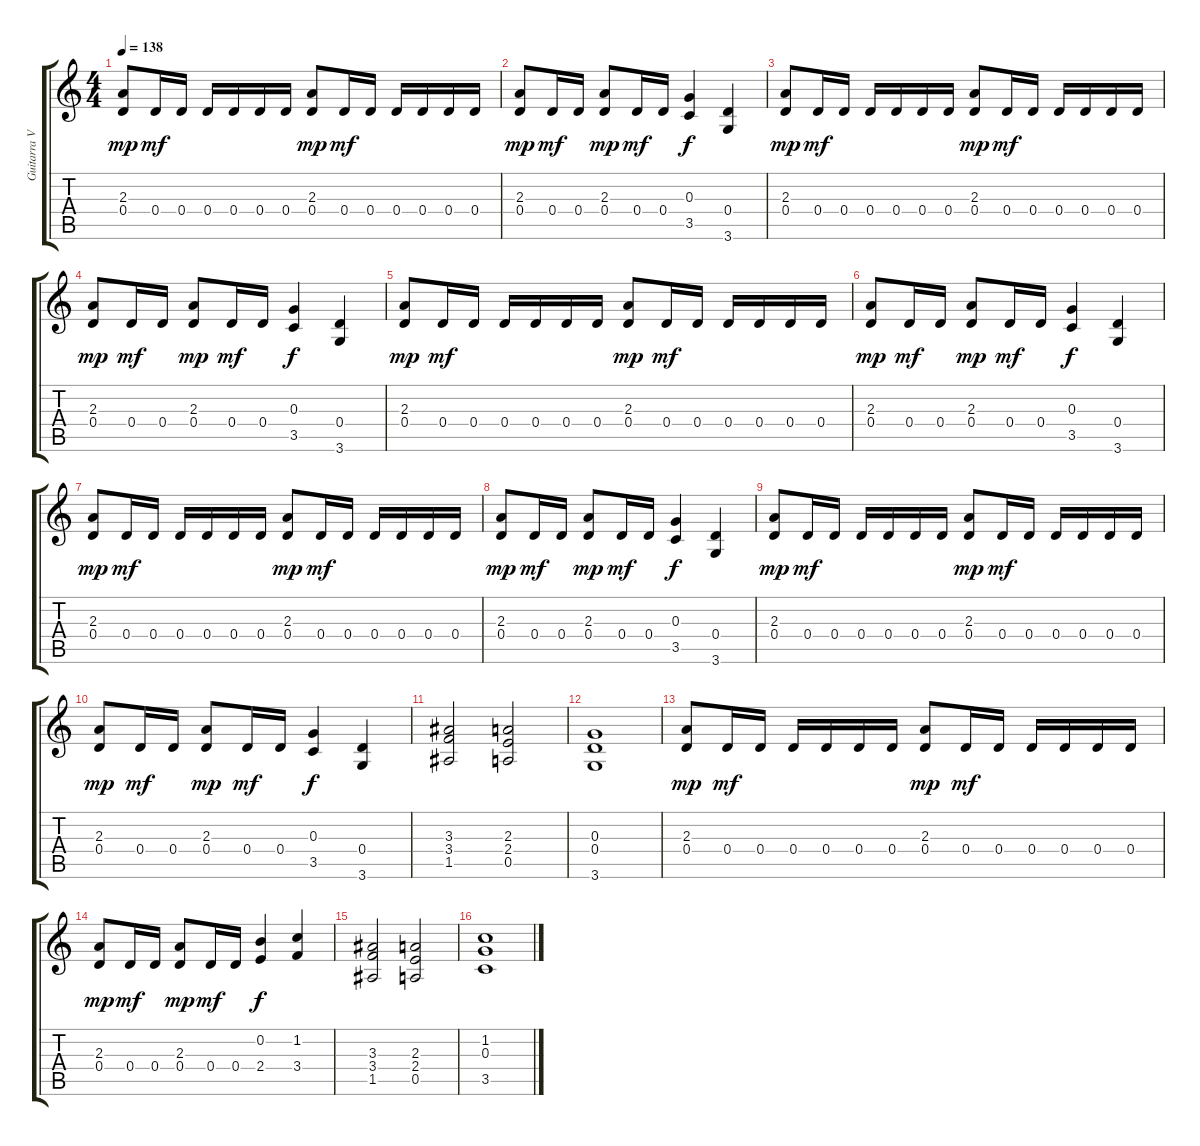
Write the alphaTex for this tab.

\track ("Guitarra V (Dist. Rítmica)" "Guitarra V") {instrument distortionguitar}
\staff {score tabs}
\tuning (E4 B3 G3 D3 A2 E2) {hide}
\ts (4 4)
\tempo 138
\clef g2
\ks c
(2.3 0.4).8{dy mp} 0.4.16{dy mf} 0.4.16 0.4.16 0.4.16 0.4.16 0.4.16 (2.3 0.4).8{dy mp} 0.4.16{dy mf} 0.4.16 0.4.16 0.4.16 0.4.16 0.4.16 |
(2.3 0.4).8{dy mp} 0.4.16{dy mf} 0.4.16 (2.3 0.4).8{dy mp} 0.4.16{dy mf} 0.4.16 (0.3 3.5).4{dy f} (0.4 3.6).4 |
(2.3 0.4).8{dy mp} 0.4.16{dy mf} 0.4.16 0.4.16 0.4.16 0.4.16 0.4.16 (2.3 0.4).8{dy mp} 0.4.16{dy mf} 0.4.16 0.4.16 0.4.16 0.4.16 0.4.16 |
(2.3 0.4).8{dy mp} 0.4.16{dy mf} 0.4.16 (2.3 0.4).8{dy mp} 0.4.16{dy mf} 0.4.16 (0.3 3.5).4{dy f} (0.4 3.6).4 |
(2.3 0.4).8{dy mp} 0.4.16{dy mf} 0.4.16 0.4.16 0.4.16 0.4.16 0.4.16 (2.3 0.4).8{dy mp} 0.4.16{dy mf} 0.4.16 0.4.16 0.4.16 0.4.16 0.4.16 |
(2.3 0.4).8{dy mp} 0.4.16{dy mf} 0.4.16 (2.3 0.4).8{dy mp} 0.4.16{dy mf} 0.4.16 (0.3 3.5).4{dy f} (0.4 3.6).4 |
(2.3 0.4).8{dy mp} 0.4.16{dy mf} 0.4.16 0.4.16 0.4.16 0.4.16 0.4.16 (2.3 0.4).8{dy mp} 0.4.16{dy mf} 0.4.16 0.4.16 0.4.16 0.4.16 0.4.16 |
(2.3 0.4).8{dy mp} 0.4.16{dy mf} 0.4.16 (2.3 0.4).8{dy mp} 0.4.16{dy mf} 0.4.16 (0.3 3.5).4{dy f} (0.4 3.6).4 |
(2.3 0.4).8{dy mp} 0.4.16{dy mf} 0.4.16 0.4.16 0.4.16 0.4.16 0.4.16 (2.3 0.4).8{dy mp} 0.4.16{dy mf} 0.4.16 0.4.16 0.4.16 0.4.16 0.4.16 |
(2.3 0.4).8{dy mp} 0.4.16{dy mf} 0.4.16 (2.3 0.4).8{dy mp} 0.4.16{dy mf} 0.4.16 (0.3 3.5).4{dy f} (0.4 3.6).4 |
(3.3 3.4 1.5).2 (2.3 2.4 0.5).2 |
(0.3 0.4 3.6).1 |
(2.3 0.4).8{dy mp} 0.4.16{dy mf} 0.4.16 0.4.16 0.4.16 0.4.16 0.4.16 (2.3 0.4).8{dy mp} 0.4.16{dy mf} 0.4.16 0.4.16 0.4.16 0.4.16 0.4.16 |
(2.3 0.4).8{dy mp} 0.4.16{dy mf} 0.4.16 (2.3 0.4).8{dy mp} 0.4.16{dy mf} 0.4.16 (0.2 2.4).4{dy f} (1.2 3.4).4 |
(3.3 3.4 1.5).2 (2.3 2.4 0.5).2 |
(1.2 0.3 3.5).1
